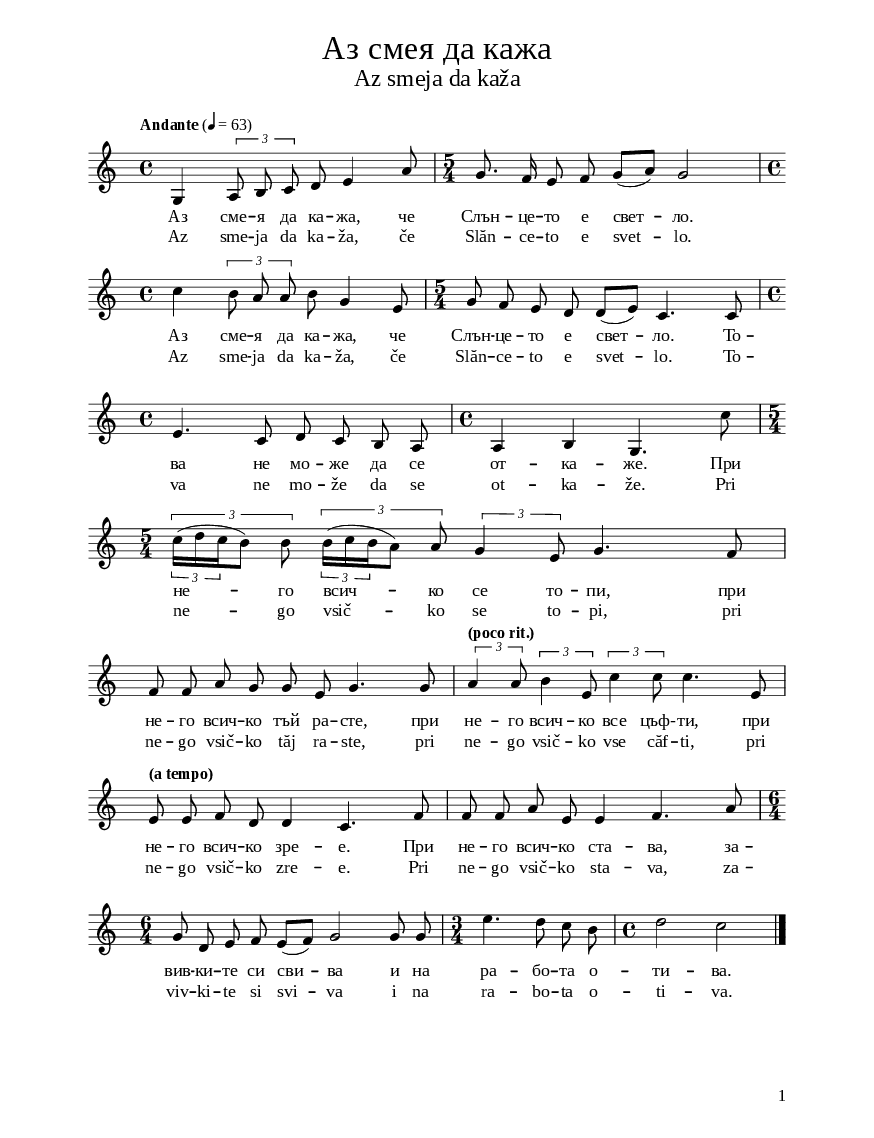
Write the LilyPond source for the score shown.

\version "2.24.1"

% include paper part and global functions
\include "include/globals.ily"

\bookpart {
  \label #'ref109
  \tocItem \markup "Аз смея да кажа – Az smeja da kaža"
  \include "include/bookpart-paper.ily"
  \score {
    \include "include/score-layout.ily"


    \new Voice \relative c' {
      \clef treble
      \key c \major
      \time 4/4
      \tempoFunc "Andante" 4 "63"
      \autoBeamOff
      g4 \tuplet 3/2 {  a8   b8   c8  }  d8   e4   a8 | \time 5/4  | g8.   f16   e8   f8   g8 ( [ a8 ) ]   g2 \break |

      \time 4/4  | c4 \tuplet 3/2 {  b8   a8   a8  } b8   g4   e8 | \time 5/4  | g8   f8   e8   d8   d8 ( [ e8 ) ]   c4.   c8 \break |

      \time 4/4  | e4.   c8   d8   c8   b8  a8 |   \time 4/4   a4   b4   g4.   c'8  | \time 5/4 \break

      \tweak direction #up \tuplet 3/2 { \once \override Slur.positions = #'(1 . 1) \tuplet 3/2 { c16 ([ d16  c16 } b8]) b8 }

      \tweak direction #up \tuplet 3/2 { \once \override Slur.positions = #'(1.05 . 0.1) \tuplet 3/2 { b16 [( c16  b16 } a8 )] a8 }

      \tuplet 3/2 { g4 e8 } g4. f8 \break


      f8   f8   a8   g8   g8 e8   g4. g8 | \tempo "(poco rit.)"  \tuplet 3/2 { a4 a8 } \tuplet 3/2 { b4 e,8 } \tweak direction #up \tuplet 3/2 { c'4 c8 } c4. e,8 \break

      \tempo "(a tempo)" e8 e8   f8 d8   d4   c4.   f8 f8   f8   a8   e8   e4 f4.   a8 \break

      \time 6/4   g8   d8   e8   f8   e8 ( [ f8 ) ]   g2   g8   g8 \time 3/4 e'4. d8 c8 b8 \time 4/4 d2 c2 \bar "|." \break

    }

    \addlyrics {

      Аз сме -- я да ка -- жа, че Слън
      -- це -- то е свет -- ло. Аз сме
      -- я да ка -- жа, че Слън -- це --
      то е свет -- ло. То -- ва не
      мо -- же да се от -- ка -- же. При
      не --   го всич  --
      ко се то -- пи, при не -- го
      всич -- ко тъй ра -- сте, при не --
      го всич -- ко все "цъф-" -- ти, при
      не -- го всич -- ко зре -- е. При
      не -- го всич -- ко ста -- ва, за --
      вив -- ки -- те си сви -- ва и
      на ра -- бо -- та о -- ти -- ва.


    }
   \addlyrics {

      Az sme -- ja da ka -- ža, če Slăn
      -- ce -- to e svet -- lo. Az sme
      -- ja da ka -- ža, če Slăn -- ce --
      to e svet -- lo. To -- va ne
      mo -- že da se ot -- ka -- že. Pri
      ne --   go vsič  --
      ko se to -- pi, pri ne -- go
      vsič -- ko tăj ra -- ste, pri ne --
      go vsič -- ko vse căf -- ti, pri
      ne -- go vsič -- ko zre -- e. Pri
      ne -- go vsič -- ko sta -- va, za --
      viv -- ki -- te si svi -- va i
      na ra -- bo -- ta o -- ti -- va.


    }

    \header {
      title = \titleFunc "Аз смея да кажа" "Az smeja da kaža"
    }

    \midi{}

  } % score

  %\markup \dc-one "D.C. al Fine"
  %

  % include foreign translation(s) of the song

  \pageBreak
  \version "2.24.0"

\markup \fill-line { \fontsize #deTitleFontSize "Ich wage zu sagen" }
\markup \null
\markup \null
\markup \fontsize #deCoupletFontSize {
  \hspace #20
  \override #`(baseline-skip . ,deCoupletBaselineSkip)

  \column {
    \line { " "Ich wage zu sagen, }

    \line { " "dass die Sonne hell ist. }

    \line { " "Ich wage zu sagen, }

    \line { " "dass die Sonne hell ist.}

    \line { " "Das lässt sich nicht leugnen.}

    \line { " "Bei ihr schmilzt alles, }

    \line { " "bei ihr wächst alles, }

    \line { " "bei ihr blüht alles,}

    \line { " "bei ihr reift alles.}

    \line { " "Bei ihr steht alle auf, }

    \line { " "faltet seine Decken zusammen}

    \line { " "und begibt sich an die Arbeit.  }

  }


}


} % bookpart
